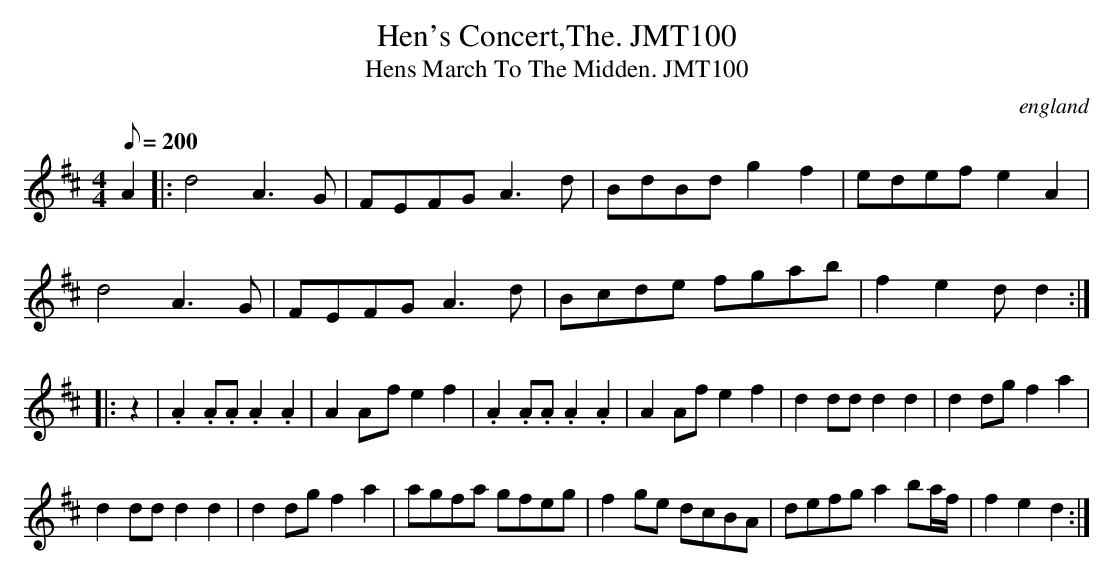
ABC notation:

X:1
T:Hen's Concert,The. JMT100
T:Hens March To The Midden. JMT100
O:england
M:4/4
L:1/8
Q:200
K:D
A2|:d4A3G|FEFGA3d|BdBdg2f2|edefe2A2|
d4A3G|FEFGA3d|Bcde fgab|f2e2dd2:|
|:z2|.A2.A.A.A2.A2|A2A-fe2f2|.A2.A.A.A2.A2|A2Afe2f2|d2ddd2d2|d2dgf2a2|
d2ddd2d2|d2dgf2a2|agfa gfeg|f2ge dcBA|defga2ba/f/|f2e2d2:|]
